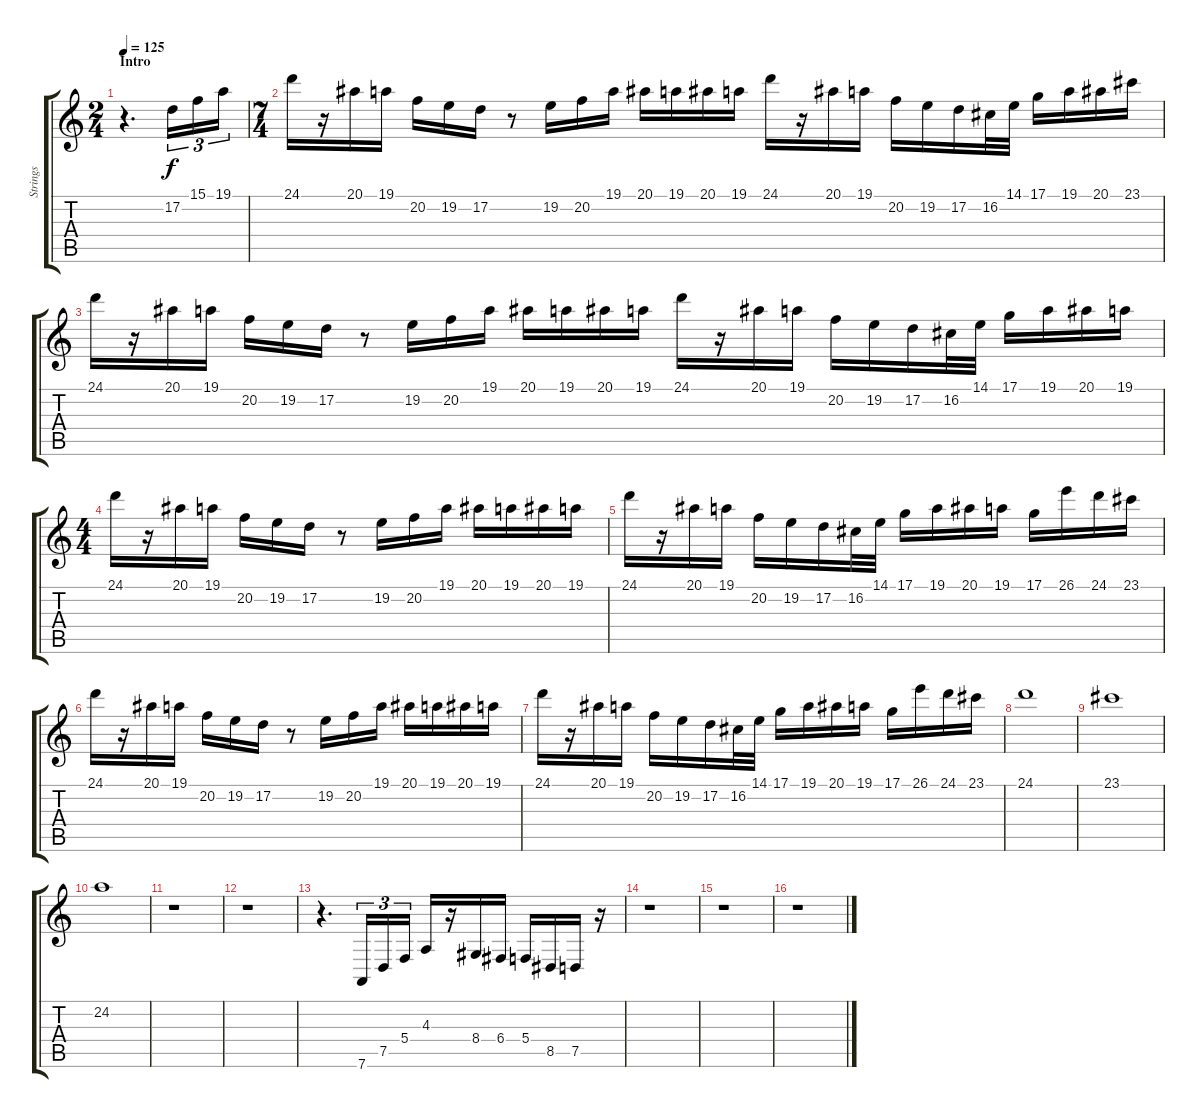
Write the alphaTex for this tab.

\track ("Strings" "Strings") {instrument stringensemble1}
\staff {score tabs}
\tuning (D4 A3 F3 C3 G2 D2) {hide}
\ts (2 4)
\section ("" "Intro")
\tempo 125
\clef g2
\ks c
r.4{d dy f instrument stringensemble1} 17.2.16{tu (3 2)} 15.1.16{tu (3 2)} 19.1.16{tu (3 2)} |
\ts (7 4)
24.1.16 r.16 20.1.16 19.1.16 20.2.16 19.2.16 17.2.16 r.8 19.2.16 20.2.16 19.1.16 20.1.16 19.1.16 20.1.16 19.1.16 24.1.16 r.16 20.1.16 19.1.16 20.2.16 19.2.16 17.2.16 16.2.32 14.1.32 17.1.16 19.1.16 20.1.16 23.1.16 |
24.1.16 r.16 20.1.16 19.1.16 20.2.16 19.2.16 17.2.16 r.8 19.2.16 20.2.16 19.1.16 20.1.16 19.1.16 20.1.16 19.1.16 24.1.16 r.16 20.1.16 19.1.16 20.2.16 19.2.16 17.2.16 16.2.32 14.1.32 17.1.16 19.1.16 20.1.16 19.1.16 |
\ts (4 4)
24.1.16 r.16 20.1.16 19.1.16 20.2.16 19.2.16 17.2.16 r.8 19.2.16 20.2.16 19.1.16 20.1.16 19.1.16 20.1.16 19.1.16 |
24.1.16 r.16 20.1.16 19.1.16 20.2.16 19.2.16 17.2.16 16.2.32 14.1.32 17.1.16 19.1.16 20.1.16 19.1.16 17.1.16 26.1.16 24.1.16 23.1.16 |
24.1.16 r.16 20.1.16 19.1.16 20.2.16 19.2.16 17.2.16 r.8 19.2.16 20.2.16 19.1.16 20.1.16 19.1.16 20.1.16 19.1.16 |
24.1.16 r.16 20.1.16 19.1.16 20.2.16 19.2.16 17.2.16 16.2.32 14.1.32 17.1.16 19.1.16 20.1.16 19.1.16 17.1.16 26.1.16 24.1.16 23.1.16 |
24.1.1 |
23.1.1 |
24.2.1 |
r.1 |
r.1 |
r.4{d} 7.6.16{tu (3 2)} 7.5.16{tu (3 2)} 5.4.16{tu (3 2)} 4.3.16 r.16 8.4.16 6.4.16 5.4.16 8.5.16 7.5.16 r.16 |
r.1 |
r.1 |
r.1
